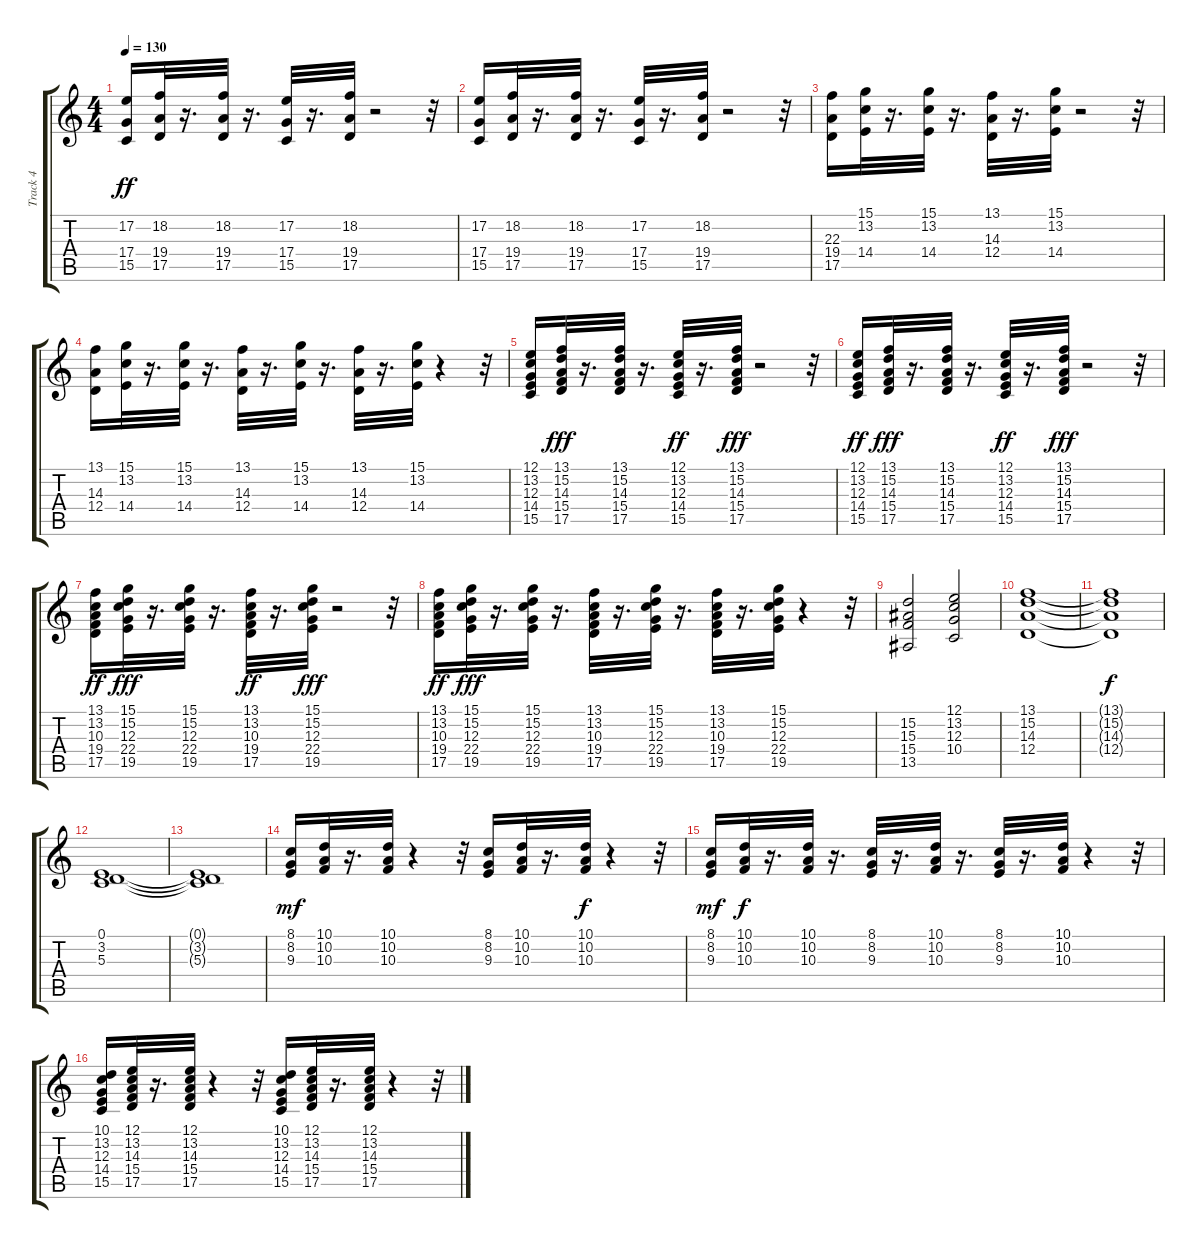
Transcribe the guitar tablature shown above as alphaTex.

\track ("Track 4" "Track 4") {instrument brasssection}
\staff {score tabs}
\tuning (E4 B3 G3 D3 A2 E2) {hide}
\ts (4 4)
\tempo 130
\clef g2
\ks c
(17.2 17.4 15.5).16{dy ff} (18.2 19.4 17.5).32 r.16{d} (18.2 19.4 17.5).32 r.16{d} (17.2 17.4 15.5).32 r.16{d} (18.2 19.4 17.5).32 r.2 r.32 |
(17.2 17.4 15.5).16 (18.2 19.4 17.5).32 r.16{d} (18.2 19.4 17.5).32 r.16{d} (17.2 17.4 15.5).32 r.16{d} (18.2 19.4 17.5).32 r.2 r.32 |
(22.3 19.4 17.5).16 (15.1 13.2 14.4).32 r.16{d} (15.1 13.2 14.4).32 r.16{d} (13.1 14.3 12.4).32 r.16{d} (15.1 13.2 14.4).32 r.2 r.32 |
(13.1 14.3 12.4).16 (15.1 13.2 14.4).32 r.16{d} (15.1 13.2 14.4).32 r.16{d} (13.1 14.3 12.4).32 r.16{d} (15.1 13.2 14.4).32 r.16{d} (13.1 14.3 12.4).32 r.16{d} (15.1 13.2 14.4).32 r.4 r.32 |
(12.1 13.2 12.3 14.4 15.5).16 (13.1 15.2 14.3 15.4 17.5).32{dy fff} r.16{d} (13.1 15.2 14.3 15.4 17.5).32 r.16{d} (12.1 13.2 12.3 14.4 15.5).32{dy ff} r.16{d} (13.1 15.2 14.3 15.4 17.5).32{dy fff} r.2 r.32 |
(12.1 13.2 12.3 14.4 15.5).16{dy ff} (13.1 15.2 14.3 15.4 17.5).32{dy fff} r.16{d} (13.1 15.2 14.3 15.4 17.5).32 r.16{d} (12.1 13.2 12.3 14.4 15.5).32{dy ff} r.16{d} (13.1 15.2 14.3 15.4 17.5).32{dy fff} r.2 r.32 |
(13.1 13.2 10.3 19.4 17.5).16{dy ff} (15.1 15.2 12.3 22.4 19.5).32{dy fff} r.16{d} (15.1 15.2 12.3 22.4 19.5).32 r.16{d} (13.1 13.2 10.3 19.4 17.5).32{dy ff} r.16{d} (15.1 15.2 12.3 22.4 19.5).32{dy fff} r.2 r.32 |
(13.1 13.2 10.3 19.4 17.5).16{dy ff} (15.1 15.2 12.3 22.4 19.5).32{dy fff} r.16{d} (15.1 15.2 12.3 22.4 19.5).32 r.16{d} (13.1 13.2 10.3 19.4 17.5).32 r.16{d} (15.1 15.2 12.3 22.4 19.5).32 r.16{d} (13.1 13.2 10.3 19.4 17.5).32 r.16{d} (15.1 15.2 12.3 22.4 19.5).32 r.4 r.32 |
(15.2 15.3 15.4 13.5).2 (12.1 13.2 12.3 10.4).2 |
(13.1 15.2 14.3 12.4).1 |
(13.1{t} 15.2{t} 14.3{t} 12.4{t}).1{dy f} |
(0.1 3.2 5.3).1 |
(0.1{t} 3.2{t} 5.3{t}).1 |
(8.1 8.2 9.3).16{dy mf} (10.1 10.2 10.3).32 r.16{d} (10.1 10.2 10.3).32 r.4 r.32 (8.1 8.2 9.3).16 (10.1 10.2 10.3).32 r.16{d} (10.1 10.2 10.3).32{dy f} r.4 r.32 |
(8.1 8.2 9.3).16{dy mf} (10.1 10.2 10.3).32{dy f} r.16{d} (10.1 10.2 10.3).32 r.16{d} (8.1 8.2 9.3).32 r.16{d} (10.1 10.2 10.3).32 r.16{d} (8.1 8.2 9.3).32 r.16{d} (10.1 10.2 10.3).32 r.4 r.32 |
(10.1 13.2 12.3 14.4 15.5).16 (12.1 13.2 14.3 15.4 17.5).32 r.16{d} (12.1 13.2 14.3 15.4 17.5).32 r.4 r.32 (10.1 13.2 12.3 14.4 15.5).16 (12.1 13.2 14.3 15.4 17.5).32 r.16{d} (12.1 13.2 14.3 15.4 17.5).32 r.4 r.32
